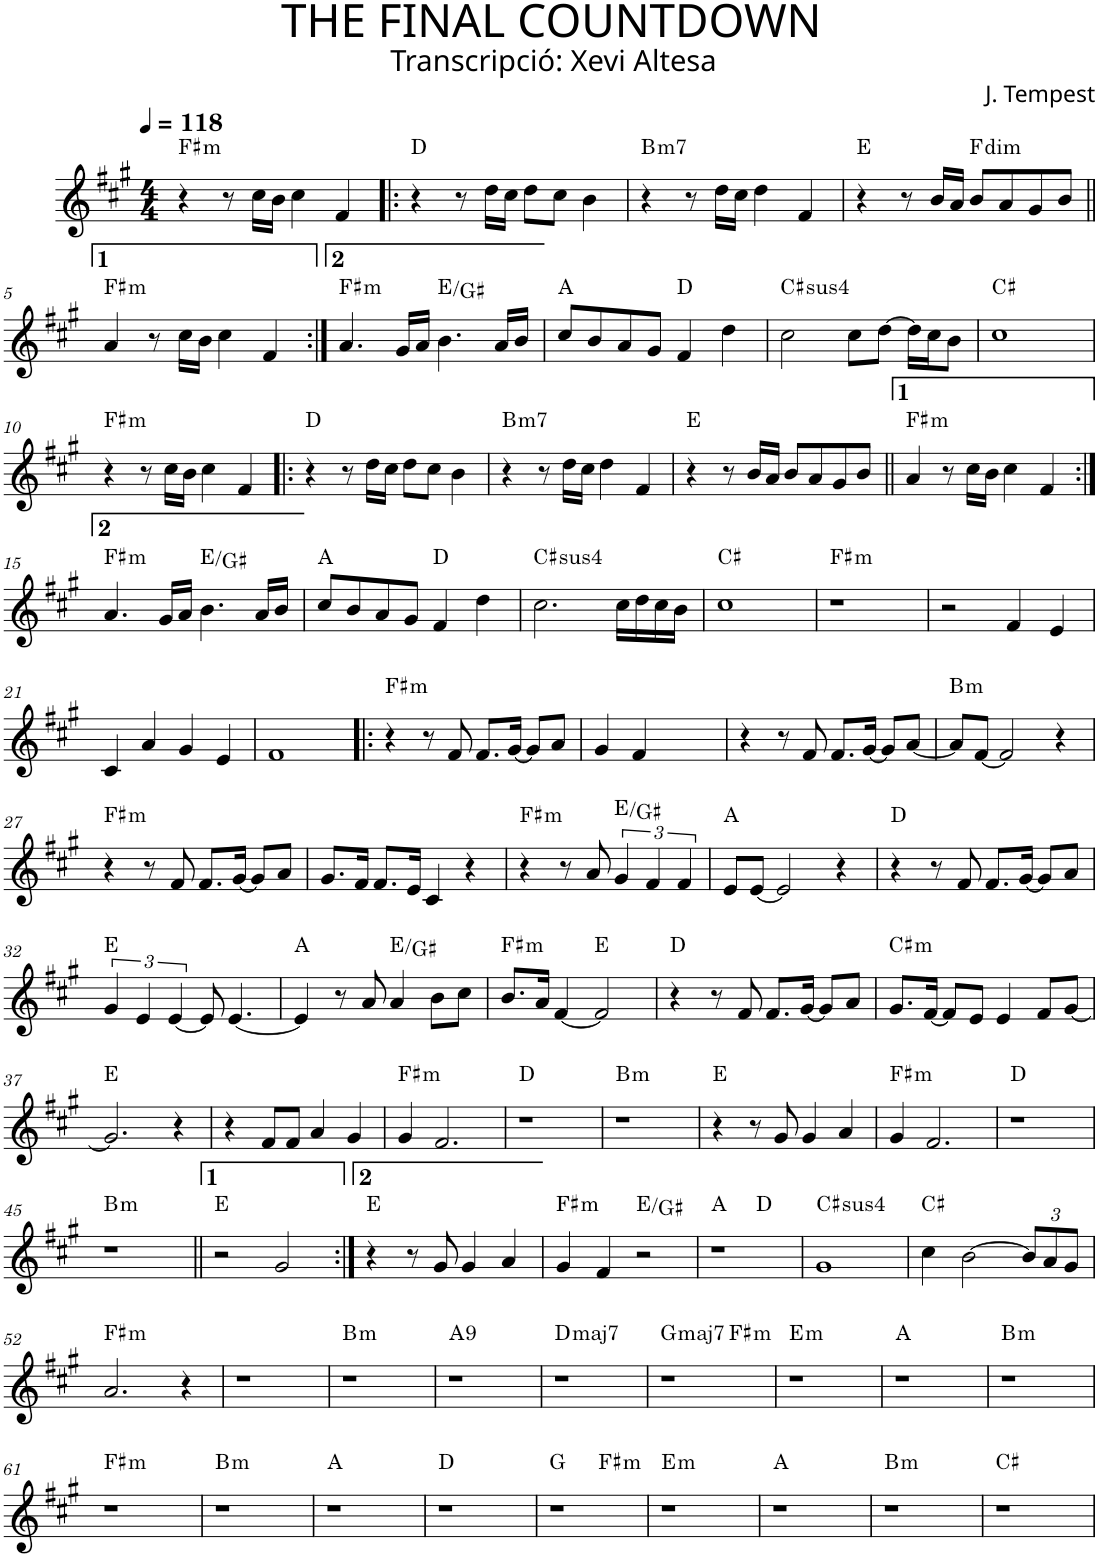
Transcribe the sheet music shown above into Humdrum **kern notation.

**kern	**harte
*part1	*part1
*staff1	*
*I"P1	*
*clefG2	*
*k[f#c#g#]	*
*f#:	*
*M4/4	*
*MM118	*
=1	=1
!	!LO:H:kt=m
4r	F#:min
8r	.
16cc#\LL	.
16b\JJ	.
4cc#\	.
4f#/	.
=2!|:	=2!|:
4r	D:maj
8r	.
16dd\LL	.
16cc#\JJ	.
8dd\L	.
8cc#\J	.
4b\	.
=3	=3
!	!LO:H:kt=m7
4r	B:min7
8r	.
16dd\LL	.
16cc#\JJ	.
4dd\	.
4f#/	.
=4	=4
4r	E:maj
8r	.
16b/LL	.
16a/JJ	.
!	!LO:H:kt=dim
8b/L	F:dim
8a/	.
8g#/	.
8b/J	.
!!LO:LB:g=z
=5||	=5||
!	!LO:H:kt=m
4a/	F#:min
8r	.
16cc#\LL	.
16b\JJ	.
4cc#\	.
4f#/	.
=6:|!	=6:|!
!	!LO:H:kt=m
4.a/	F#:min
16g#/LL	.
16a/JJ	.
4.b\	E:maj/3
16a/LL	.
16b/JJ	.
=7	=7
8cc#/L	A:maj
8b/	.
8a/	.
8g#/J	.
4f#/	D:maj
4dd\	.
=8	=8
!	!LO:H:kt=4
2cc#\	C#:sus4
8cc#\L	.
[>8dd\J	.
16dd\LL]	.
16cc#\J	.
8b\J	.
=9	=9
1cc#	C#:maj
!!LO:LB:g=z
=10	=10
!	!LO:H:kt=m
4r	F#:min
8r	.
16cc#\LL	.
16b\JJ	.
4cc#\	.
4f#/	.
=11!|:	=11!|:
4r	D:maj
8r	.
16dd\LL	.
16cc#\JJ	.
8dd\L	.
8cc#\J	.
4b\	.
=12	=12
!	!LO:H:kt=m7
4r	B:min7
8r	.
16dd\LL	.
16cc#\JJ	.
4dd\	.
4f#/	.
=13	=13
4r	E:maj
8r	.
16b/LL	.
16a/JJ	.
8b/L	.
8a/	.
8g#/	.
8b/J	.
=14||	=14||
!	!LO:H:kt=m
4a/	F#:min
8r	.
16cc#\LL	.
16b\JJ	.
4cc#\	.
4f#/	.
!!LO:LB:g=z
=15:|!	=15:|!
!	!LO:H:kt=m
4.a/	F#:min
16g#/LL	.
16a/JJ	.
4.b\	E:maj/3
16a/LL	.
16b/JJ	.
=16	=16
8cc#/L	A:maj
8b/	.
8a/	.
8g#/J	.
4f#/	D:maj
4dd\	.
=17	=17
!	!LO:H:kt=4
2.cc#\	C#:sus4
16cc#\LL	.
16dd\	.
16cc#\	.
16b\JJ	.
=18	=18
1cc#	C#:maj
=19	=19
!	!LO:H:kt=m
1r	F#:min
=20	=20
2r	.
4f#/	.
4e/	.
!!LO:LB:g=z
=21	=21
4c#/	.
4a/	.
4g#/	.
4e/	.
=22	=22
1f#	.
=23!|:	=23!|:
!	!LO:H:kt=m
4r	F#:min
8r	.
8f#/	.
8.f#/L	.
[<16g#/Jk	.
8g#/L]	.
8a/J	.
=24	=24
4g#/	.
4f#/	.
2ryy	.
=25	=25
4r	.
8r	.
8f#/	.
8.f#/L	.
[<16g#/Jk	.
8g#/L]	.
[<8a/J	.
=26	=26
!	!LO:H:kt=m
8a/L]	B:min
[<8f#/J	.
2f#/]	.
4r	.
!!LO:LB:g=z
=27	=27
!	!LO:H:kt=m
4r	F#:min
8r	.
8f#/	.
8.f#/L	.
[<16g#/Jk	.
8g#/L]	.
8a/J	.
=28	=28
8.g#/L	.
16f#/Jk	.
8.f#/L	.
16e/Jk	.
4c#/	.
4r	.
=29	=29
!	!LO:H:kt=m
4r	F#:min
8r	.
8a/	.
6g#/	E:maj/3
6f#/	.
6f#/	.
=30	=30
8e/L	A:maj
[<8e/J	.
2e/]	.
4r	.
=31	=31
4r	D:maj
8r	.
8f#/	.
8.f#/L	.
[<16g#/Jk	.
8g#/L]	.
8a/J	.
!!LO:LB:g=z
=32	=32
6g#/	E:maj
6e/	.
[<6e/	.
8e/]	.
[<4.e/	.
=33	=33
4e/]	A:maj
8r	.
8a/	.
4a/	E:maj/3
8b\L	.
8cc#\J	.
=34	=34
!	!LO:H:kt=m
8.b/L	F#:min
16a/Jk	.
[<4f#/	.
2f#/]	E:maj
=35	=35
4r	D:maj
8r	.
8f#/	.
8.f#/L	.
[<16g#/Jk	.
8g#/L]	.
8a/J	.
=36	=36
!	!LO:H:kt=m
8.g#/L	C#:min
[<16f#/Jk	.
8f#/L]	.
8e/J	.
4e/	.
8f#/L	.
[<8g#/J	.
!!LO:LB:g=z
=37	=37
2.g#/]	E:maj
4r	.
=38	=38
4r	.
8f#/L	.
8f#/J	.
4a/	.
4g#/	.
=39	=39
!	!LO:H:kt=m
4g#/	F#:min
2.f#/	.
=40	=40
1r	D:maj
=41	=41
!	!LO:H:kt=m
1r	B:min
=42	=42
4r	E:maj
8r	.
8g#/	.
4g#/	.
4a/	.
=43	=43
!	!LO:H:kt=m
4g#/	F#:min
2.f#/	.
=44	=44
1r	D:maj
!!LO:LB:g=z
=45	=45
!	!LO:H:kt=m
1r	B:min
=46||	=46||
2r	E:maj
2g#/	.
=47:|!	=47:|!
4r	E:maj
8r	.
8g#/	.
4g#/	.
4a/	.
=48	=48
!	!LO:H:kt=m
4g#/	F#:min
4f#/	.
2r	E:maj/3
=49	=49
*^	*
1r	2ryy	A:maj
.	2ryy	D:maj
=50	=50	=50
!	!	!LO:H:kt=4
*v	*v	*
1g#	C#:sus4
=51	=51
4cc#\	C#:maj
[>2b\	.
*Xbrackettup	*
12b/L]	.
12a/	.
12g#/J	.
!!LO:LB:g=z
=52	=52
!	!LO:H:kt=m
2.a/	F#:min
4r	.
=53	=53
1r	.
=54	=54
!	!LO:H:kt=m
1r	B:min
=55	=55
!	!LO:H:kt=9
1r	A:9
=56	=56
!	!LO:H:kt=maj7
1r	D:maj7
=57	=57
!	!LO:H:kt=maj7
*^	*
1r	2ryy	G:maj7
!	!	!LO:H:kt=m
.	2ryy	F#:min
=58	=58	=58
!	!	!LO:H:kt=m
*v	*v	*
1r	E:min
=59	=59
1r	A:maj
=60	=60
!	!LO:H:kt=m
1r	B:min
!!LO:LB:g=z
=61	=61
!	!LO:H:kt=m
1r	F#:min
=62	=62
!	!LO:H:kt=m
1r	B:min
=63	=63
1r	A:maj
=64	=64
1r	D:maj
=65	=65
*^	*
1r	2ryy	G:maj
!	!	!LO:H:kt=m
.	2ryy	F#:min
=66	=66	=66
!	!	!LO:H:kt=m
*v	*v	*
1r	E:min
=67	=67
1r	A:maj
=68	=68
!	!LO:H:kt=m
1r	B:min
=69	=69
1r	C#:maj
=	=
*-	*-
